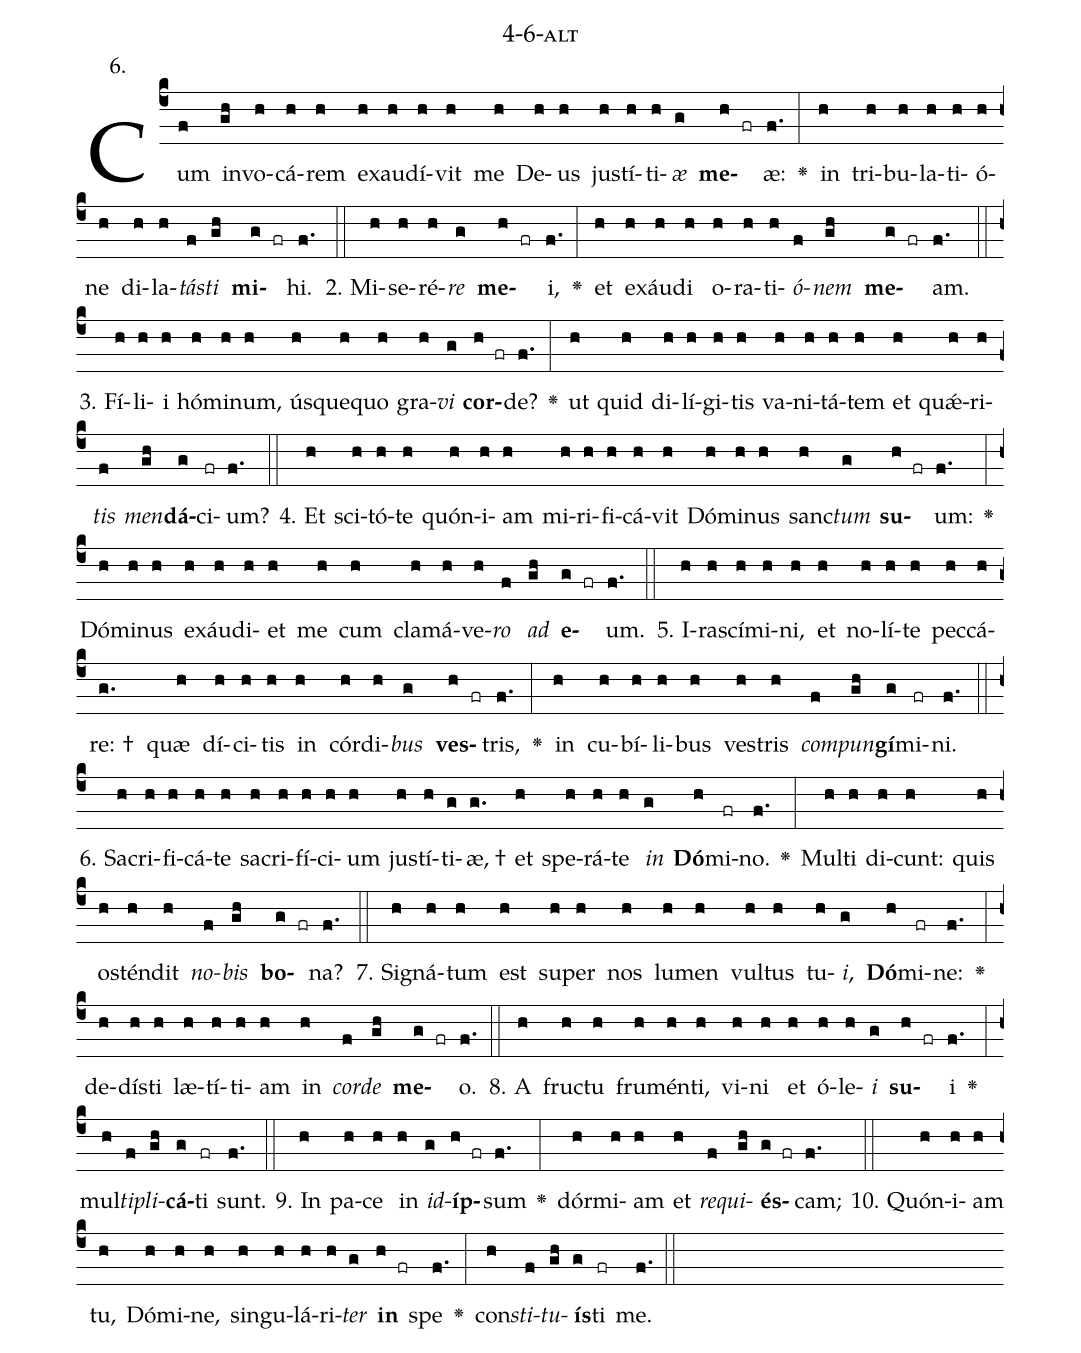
name: 4-6-alt;
annotation: 6.;
%%
(c4)Cum(f) in(gh)vo(h)cá(h)rem(h) ex(h)au(h)dí(h)vit(h) me(h) De(h)us(h) jus(h)tí(h)ti(h)<i>æ</i>(g) <b>me</b>(h fr)æ:(f.) <v>\greheightstar</v>(:) in(h) tri(h)bu(h)la(h)ti(h)ó(h)ne(h) di(h)la(h)<i>tás</i>(f)<i>ti</i>(gh) <b>mi</b>(g fr)hi.(f.) (::)
2. Mi(h)se(h)ré(h)<i>re</i>(g) <b>me</b>(h fr)i,(f.) <v>\greheightstar</v>(:) et(h) ex(h)áu(h)di(h) o(h)ra(h)ti(h)<i>ó</i>(f)<i>nem</i>(gh) <b>me</b>(g fr)am.(f.) (::)
3. Fí(h)li(h)i(h) hó(h)mi(h)num,(h) ús(h)que(h)quo(h) gra(h)<i>vi</i>(g) <b>cor</b>(h fr)de?(f.) <v>\greheightstar</v>(:) ut(h) quid(h) di(h)lí(h)gi(h)tis(h) va(h)ni(h)tá(h)tem(h) et(h) quǽ(h)ri(h)<i>tis</i>(f) <i>men</i>(gh)<b>dá</b>(g)ci(fr)um?(f.) (::)
4. Et(h) sci(h)tó(h)te(h) quón(h)i(h)am(h) mi(h)ri(h)fi(h)cá(h)vit(h) Dó(h)mi(h)nus(h) sanc(h)<i>tum</i>(g) <b>su</b>(h fr)um:(f.) <v>\greheightstar</v>(:) Dó(h)mi(h)nus(h) ex(h)áu(h)di(h)et(h) me(h) cum(h) cla(h)má(h)ve(h)<i>ro</i>(f) <i>ad</i>(gh) <b>e</b>(g fr)um.(f.) (::)
5. I(h)ra(h)scí(h)mi(h)ni,(h) et(h) no(h)lí(h)te(h) pec(h)cá(h)re: †(g.) quæ(h) dí(h)ci(h)tis(h) in(h) cór(h)di(h)<i>bus</i>(g) <b>ves</b>(h fr)tris,(f.) <v>\greheightstar</v>(:) in(h) cu(h)bí(h)li(h)bus(h) ves(h)tris(h) <i>com</i>(f)<i>pun</i>(gh)<b>gí</b>(g)mi(fr)ni.(f.) (::)
6. Sa(h)cri(h)fi(h)cá(h)te(h) sa(h)cri(h)fí(h)ci(h)um(h) jus(h)tí(h)ti(g)æ, †(g.) et(h) spe(h)rá(h)te(h) <i>in</i>(g) <b>Dó</b>(h)mi(fr)no.(f.) <v>\greheightstar</v>(:) Mul(h)ti(h) di(h)cunt:(h) quis(h) os(h)tén(h)dit(h) <i>no</i>(f)<i>bis</i>(gh) <b>bo</b>(g fr)na?(f.) (::)
7. Si(h)gná(h)tum(h) est(h) su(h)per(h) nos(h) lu(h)men(h) vul(h)tus(h) tu(h)<i>i</i>,(g) <b>Dó</b>(h)mi(fr)ne:(f.) <v>\greheightstar</v>(:) de(h)dís(h)ti(h) læ(h)tí(h)ti(h)am(h) in(h) <i>cor</i>(f)<i>de</i>(gh) <b>me</b>(g fr)o.(f.) (::)
8. A(h) fruc(h)tu(h) fru(h)mén(h)ti,(h) vi(h)ni(h) et(h) ó(h)le(h)<i>i</i>(g) <b>su</b>(h fr)i(f.) <v>\greheightstar</v>(:) mul(h)<i>ti</i>(f)<i>pli</i>(gh)<b>cá</b>(g)ti(fr) sunt.(f.) (::)
9. In(h) pa(h)ce(h) in(h) <i>id</i>(g)<b>íp</b>(h fr)sum(f.) <v>\greheightstar</v>(:) dór(h)mi(h)am(h) et(h) <i>re</i>(f)<i>qui</i>(gh)<b>és</b>(g fr)cam;(f.) (::)
10. Quón(h)i(h)am(h) tu,(h) Dó(h)mi(h)ne,(h) sin(h)gu(h)lá(h)ri(h)<i>ter</i>(g) <b>in</b>(h fr) spe(f.) <v>\greheightstar</v>(:) con(h)<i>sti</i>(f)<i>tu</i>(gh)<b>ís</b>(g)ti(fr) me.(f.) (::)
